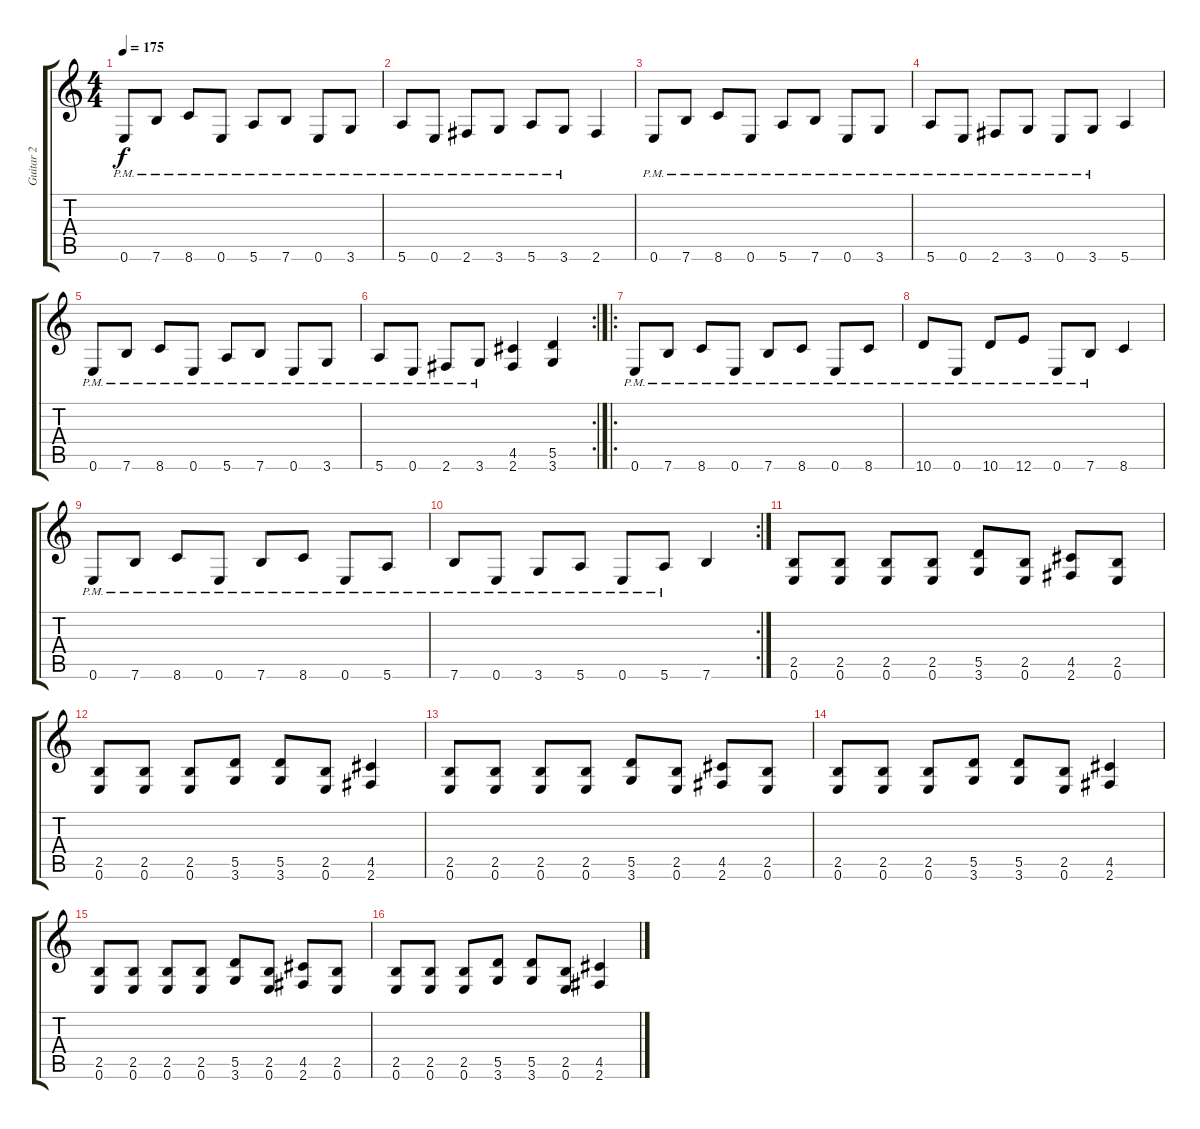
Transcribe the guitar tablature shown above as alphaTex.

\track ("Guitar 2" "Guitar 2") {instrument distortionguitar}
\staff {score tabs}
\tuning (E4 B3 G3 D3 A2 E2) {hide}
\ts (4 4)
\tempo 175
\clef g2
\ks c
0.6{pm}.8{dy f} 7.6{pm}.8 8.6{pm}.8 0.6{pm}.8 5.6{pm}.8 7.6{pm}.8 0.6{pm}.8 3.6{pm}.8 |
5.6{pm}.8 0.6{pm}.8 2.6{pm}.8 3.6{pm}.8 5.6{pm}.8 3.6{pm}.8 2.6.4 |
0.6{pm}.8 7.6{pm}.8 8.6{pm}.8 0.6{pm}.8 5.6{pm}.8 7.6{pm}.8 0.6{pm}.8 3.6{pm}.8 |
5.6{pm}.8 0.6{pm}.8 2.6{pm}.8 3.6{pm}.8 0.6{pm}.8 3.6{pm}.8 5.6.4 |
0.6{pm}.8 7.6{pm}.8 8.6{pm}.8 0.6{pm}.8 5.6{pm}.8 7.6{pm}.8 0.6{pm}.8 3.6{pm}.8 |
\rc 2
5.6{pm}.8 0.6{pm}.8 2.6{pm}.8 3.6{pm}.8 (4.5 2.6).4 (5.5 3.6).4 |
\ro
0.6{pm}.8 7.6{pm}.8 8.6{pm}.8 0.6{pm}.8 7.6{pm}.8 8.6{pm}.8 0.6{pm}.8 8.6{pm}.8 |
10.6{pm}.8 0.6{pm}.8 10.6{pm}.8 12.6{pm}.8 0.6{pm}.8 7.6{pm}.8 8.6.4 |
0.6{pm}.8 7.6{pm}.8 8.6{pm}.8 0.6{pm}.8 7.6{pm}.8 8.6{pm}.8 0.6{pm}.8 5.6{pm}.8 |
\rc 2
7.6{pm}.8 0.6{pm}.8 3.6{pm}.8 5.6{pm}.8 0.6{pm}.8 5.6{pm}.8 7.6.4 |
(2.5 0.6).8{volume 12} (2.5 0.6).8 (2.5 0.6).8 (2.5 0.6).8 (5.5 3.6).8 (2.5 0.6).8 (4.5 2.6).8 (2.5 0.6).8 |
(2.5 0.6).8 (2.5 0.6).8 (2.5 0.6).8 (5.5 3.6).8 (5.5 3.6).8 (2.5 0.6).8 (4.5 2.6).4 |
(2.5 0.6).8 (2.5 0.6).8 (2.5 0.6).8 (2.5 0.6).8 (5.5 3.6).8 (2.5 0.6).8 (4.5 2.6).8 (2.5 0.6).8 |
(2.5 0.6).8 (2.5 0.6).8 (2.5 0.6).8 (5.5 3.6).8 (5.5 3.6).8 (2.5 0.6).8 (4.5 2.6).4 |
(2.5 0.6).8 (2.5 0.6).8 (2.5 0.6).8 (2.5 0.6).8 (5.5 3.6).8 (2.5 0.6).8 (4.5 2.6).8 (2.5 0.6).8 |
(2.5 0.6).8 (2.5 0.6).8 (2.5 0.6).8 (5.5 3.6).8 (5.5 3.6).8 (2.5 0.6).8 (4.5 2.6).4
